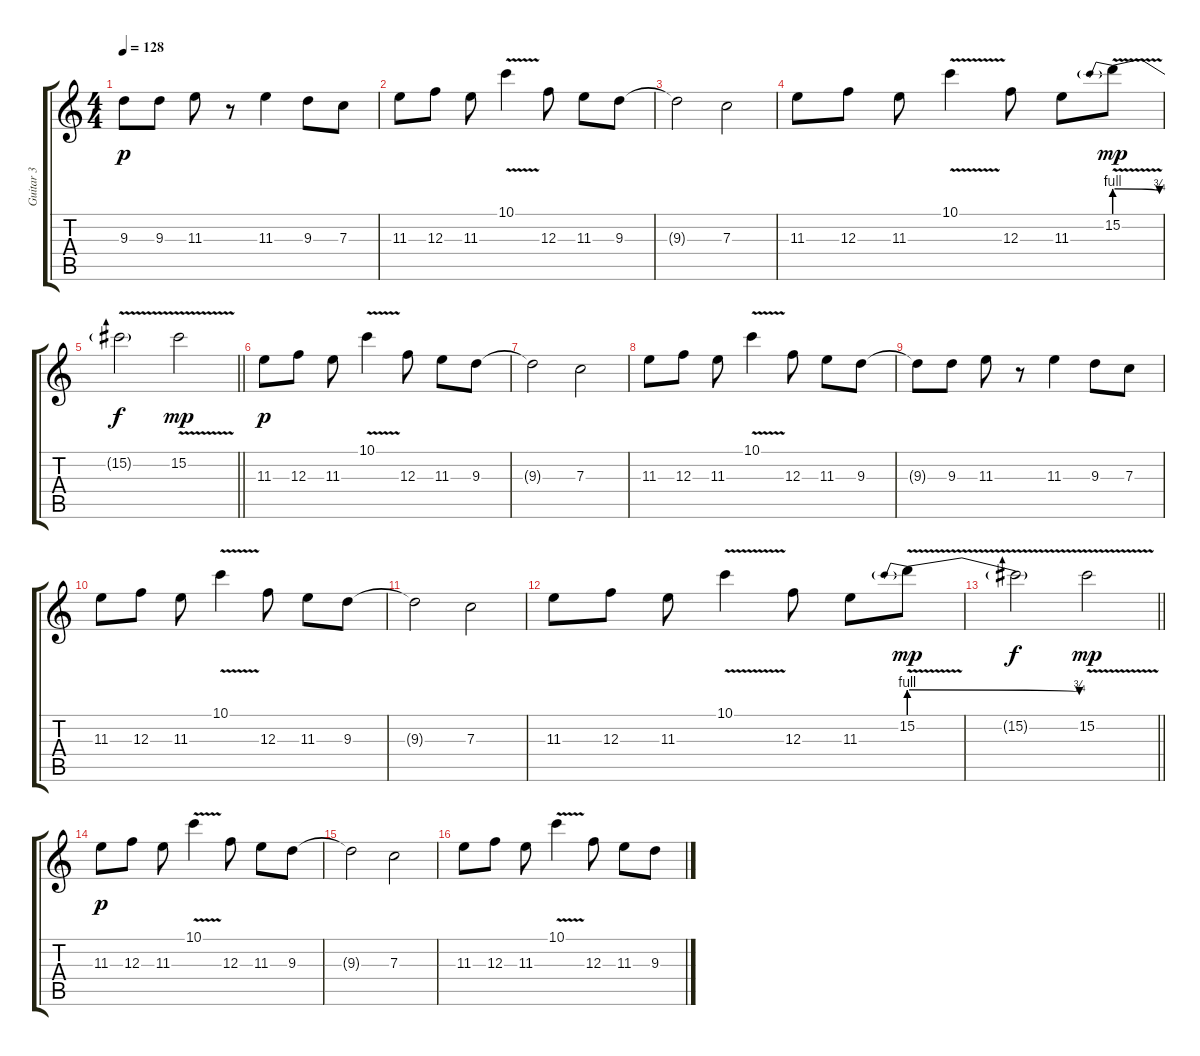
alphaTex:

\track ("Guitar 3" "Guitar 3") {instrument distortionguitar}
\staff {score tabs}
\tuning (D4 A3 F3 C3 G2 D2) {hide}
\ts (4 4)
\tempo 128
\clef g2
\ks c
9.3{t}.8{dy p} 9.3.8 11.3.8 r.8 11.3.4 9.3.8 7.3.8 |
11.3.8{volume 6 instrument distortionguitar} 12.3.8 11.3.8 10.1{v}.4 12.3.8 11.3.8 9.3.8 |
9.3{t}.2 7.3.2 |
11.3.8{volume 6 instrument distortionguitar} 12.3.8 11.3.8 10.1{v}.4 12.3.8 11.3.8 15.2{be (prebendrelease 0 4 60 3) v}.8{dy mp volume 13} |
\barLineRight lightlight
15.2{t}.2{dy f} 15.2{v}.2{dy mp} |
11.3.8{dy p volume 6 instrument distortionguitar} 12.3.8 11.3.8 10.1{v}.4 12.3.8 11.3.8 9.3.8 |
9.3{t}.2 7.3.2 |
11.3.8{volume 6 instrument distortionguitar} 12.3.8 11.3.8 10.1{v}.4 12.3.8 11.3.8 9.3.8 |
9.3{t}.8 9.3.8 11.3.8 r.8 11.3.4 9.3.8 7.3.8 |
11.3.8{volume 6 instrument distortionguitar} 12.3.8 11.3.8 10.1{v}.4 12.3.8 11.3.8 9.3.8 |
9.3{t}.2 7.3.2 |
11.3.8{volume 6 instrument distortionguitar} 12.3.8 11.3.8 10.1{v}.4 12.3.8 11.3.8 15.2{be (prebendrelease 0 4 60 3) v}.8{dy mp volume 13} |
\barLineRight lightlight
15.2{t}.2{dy f} 15.2{v}.2{dy mp} |
11.3.8{dy p volume 6 instrument distortionguitar} 12.3.8 11.3.8 10.1{v}.4 12.3.8 11.3.8 9.3.8 |
9.3{t}.2 7.3.2 |
11.3.8{volume 6 instrument distortionguitar} 12.3.8 11.3.8 10.1{v}.4 12.3.8 11.3.8 9.3.8
